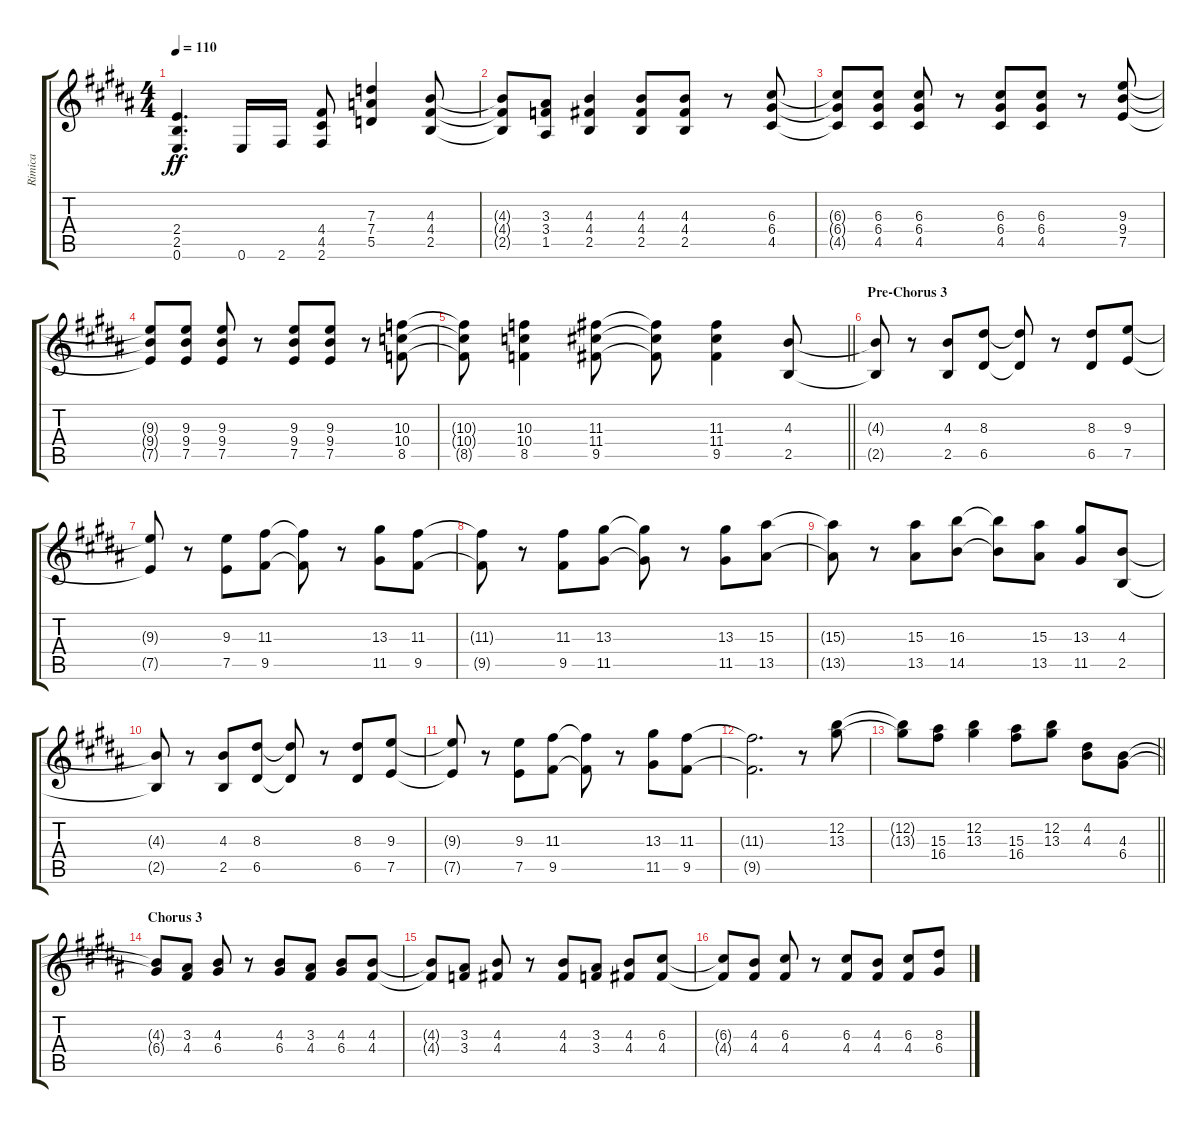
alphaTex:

\track ("Rimica" "Rimica") {instrument overdrivenguitar}
\staff {score tabs}
\tuning (E4 B3 G3 D3 A2 E2) {hide}
\ts (4 4)
\tempo 110
\clef g2
\ks g#minor
(2.4{t} 2.5{t} 0.6{t}).4{d dy ff} 0.6.16 2.6.16 (4.4 4.5 2.6).8 (7.3 7.4 5.5).4 (4.3 4.4 2.5).8 |
(4.3{t} 4.4{t} 2.5{t}).8 (3.3 3.4 1.5).8 (4.3 4.4 2.5).4 (4.3 4.4 2.5).8 (4.3 4.4 2.5).8 r.8 (6.3 6.4 4.5).8 |
(6.3{t} 6.4{t} 4.5{t}).8 (6.3 6.4 4.5).8 (6.3 6.4 4.5).8 r.8 (6.3 6.4 4.5).8 (6.3 6.4 4.5).8 r.8 (9.3 9.4 7.5).8 |
(9.3{t} 9.4{t} 7.5{t}).8 (9.3 9.4 7.5).8 (9.3 9.4 7.5).8 r.8 (9.3 9.4 7.5).8 (9.3 9.4 7.5).8 r.8 (10.3 10.4 8.5).8 |
\barLineRight lightlight
(10.3{t} 10.4{t} 8.5{t}).8 (10.3 10.4 8.5).4 (11.3 11.4 9.5).8 (11.3{t} 11.4{t} 9.5{t}).8 (11.3 11.4 9.5).4 (4.3 2.5).8 |
\section ("" "Pre-Chorus 3")
\ks b
(4.3{t} 2.5{t}).8 r.8 (4.3 2.5).8 (8.3 6.5).8 (8.3{t} 6.5{t}).8 r.8 (8.3 6.5).8 (9.3 7.5).8 |
\ks g#minor
(9.3{t} 7.5{t}).8 r.8 (9.3 7.5).8 (11.3 9.5).8 (11.3{t} 9.5{t}).8 r.8 (13.3 11.5).8 (11.3 9.5).8 |
(11.3{t} 9.5{t}).8 r.8 (11.3 9.5).8 (13.3 11.5).8 (13.3{t} 11.5{t}).8 r.8 (13.3 11.5).8 (15.3 13.5).8 |
(15.3{t} 13.5{t}).8 r.8 (15.3 13.5).8 (16.3 14.5).8 (16.3{t} 14.5{t}).8 (15.3 13.5).8 (13.3 11.5).8 (4.3 2.5).8 |
(4.3{t} 2.5{t}).8 r.8 (4.3 2.5).8 (8.3 6.5).8 (8.3{t} 6.5{t}).8 r.8 (8.3 6.5).8 (9.3 7.5).8 |
(9.3{t} 7.5{t}).8 r.8 (9.3 7.5).8 (11.3 9.5).8 (11.3{t} 9.5{t}).8 r.8 (13.3 11.5).8 (11.3 9.5).8 |
(11.3{t} 9.5{t}).2{d} r.8 (12.2 13.3).8 |
\barLineRight lightlight
(12.2{t} 13.3{t}).8 (15.3 16.4).8 (12.2 13.3).4 (15.3 16.4).8 (12.2 13.3).8 (4.2 4.3).8 (4.3 6.4).8 |
\section ("" "Chorus 3")
\ks b
(4.3{t} 6.4{t}).8 (3.3 4.4).8 (4.3 6.4).8 r.8 (4.3 6.4).8 (3.3 4.4).8 (4.3 6.4).8 (4.3 4.4).8 |
\ks g#minor
(4.3{t} 4.4{t}).8 (3.3 3.4).8 (4.3 4.4).8 r.8 (4.3 4.4).8 (3.3 3.4).8 (4.3 4.4).8 (6.3 4.4).8 |
(6.3{t} 4.4{t}).8 (4.3 4.4).8 (6.3 4.4).8 r.8 (6.3 4.4).8 (4.3 4.4).8 (6.3 4.4).8 (8.3 6.4).8
